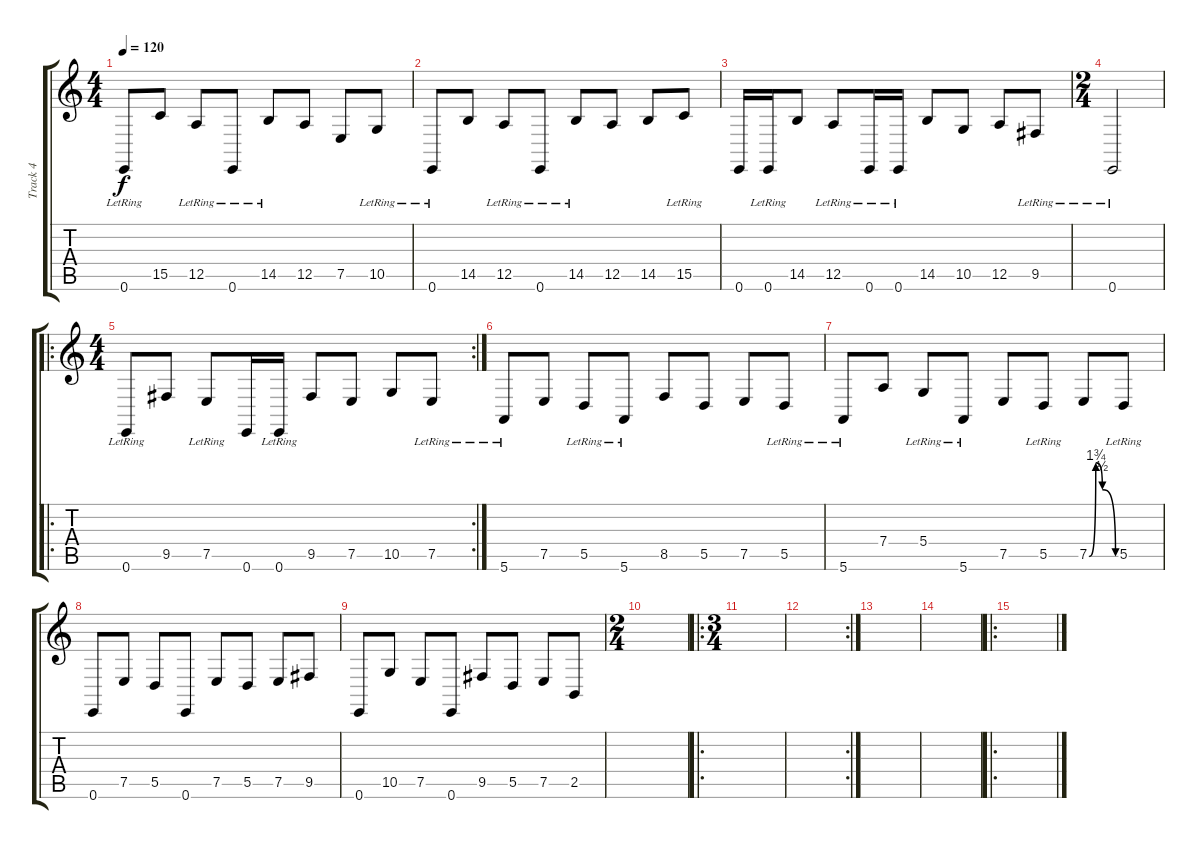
\track ("Track 4" "Track 4") {instrument acousticgrandpiano}
\staff {score tabs}
\tuning (E4 B3 G3 D3 A2 E2) {hide}
\ts (4 4)
\tempo 120
\clef g2
\ks c
0.6{lr}.8{dy f} 15.5.8 12.5{lr}.8 0.6{lr}.8 14.5{lr}.8 12.5.8 7.5.8 10.5{lr}.8 |
0.6{lr}.8 14.5.8 12.5{lr}.8 0.6{lr}.8 14.5{lr}.8 12.5.8 14.5.8 15.5{lr}.8 |
0.6.16 0.6{lr}.16 14.5.8 12.5{lr}.8 0.6{lr}.16 0.6{lr}.16 14.5.8 10.5.8 12.5.8 9.5{lr}.8 |
\ts (2 4)
0.6{lr}.2 |
\ro
\rc 2
\ts (4 4)
0.6{lr}.8 9.5.8 7.5{lr}.8 0.6.16 0.6{lr}.16 9.5.8 7.5.8 10.5.8 7.5{lr}.8 |
5.6{lr}.8 7.5.8 5.5{lr}.8 5.6{lr}.8 8.5.8 5.5.8 7.5.8 5.5{lr}.8 |
5.6{lr}.8 7.4.8 5.4{lr}.8 5.6{lr}.8 7.5.8 5.5{lr}.8 7.5{be (custom 0 0 15 7 30 2 60 0)}.8 5.5{lr}.8 |
0.6.8 7.5.8 5.5.8 0.6.8 7.5.8 5.5.8 7.5.8 9.5.8 |
0.6.8 10.5.8 7.5.8 0.6.8 9.5.8 5.5.8 7.5.8 2.5.8 |
\ts (2 4)
|
\ro
\ts (3 4)
|
\rc 2
|
|
|
\ro
